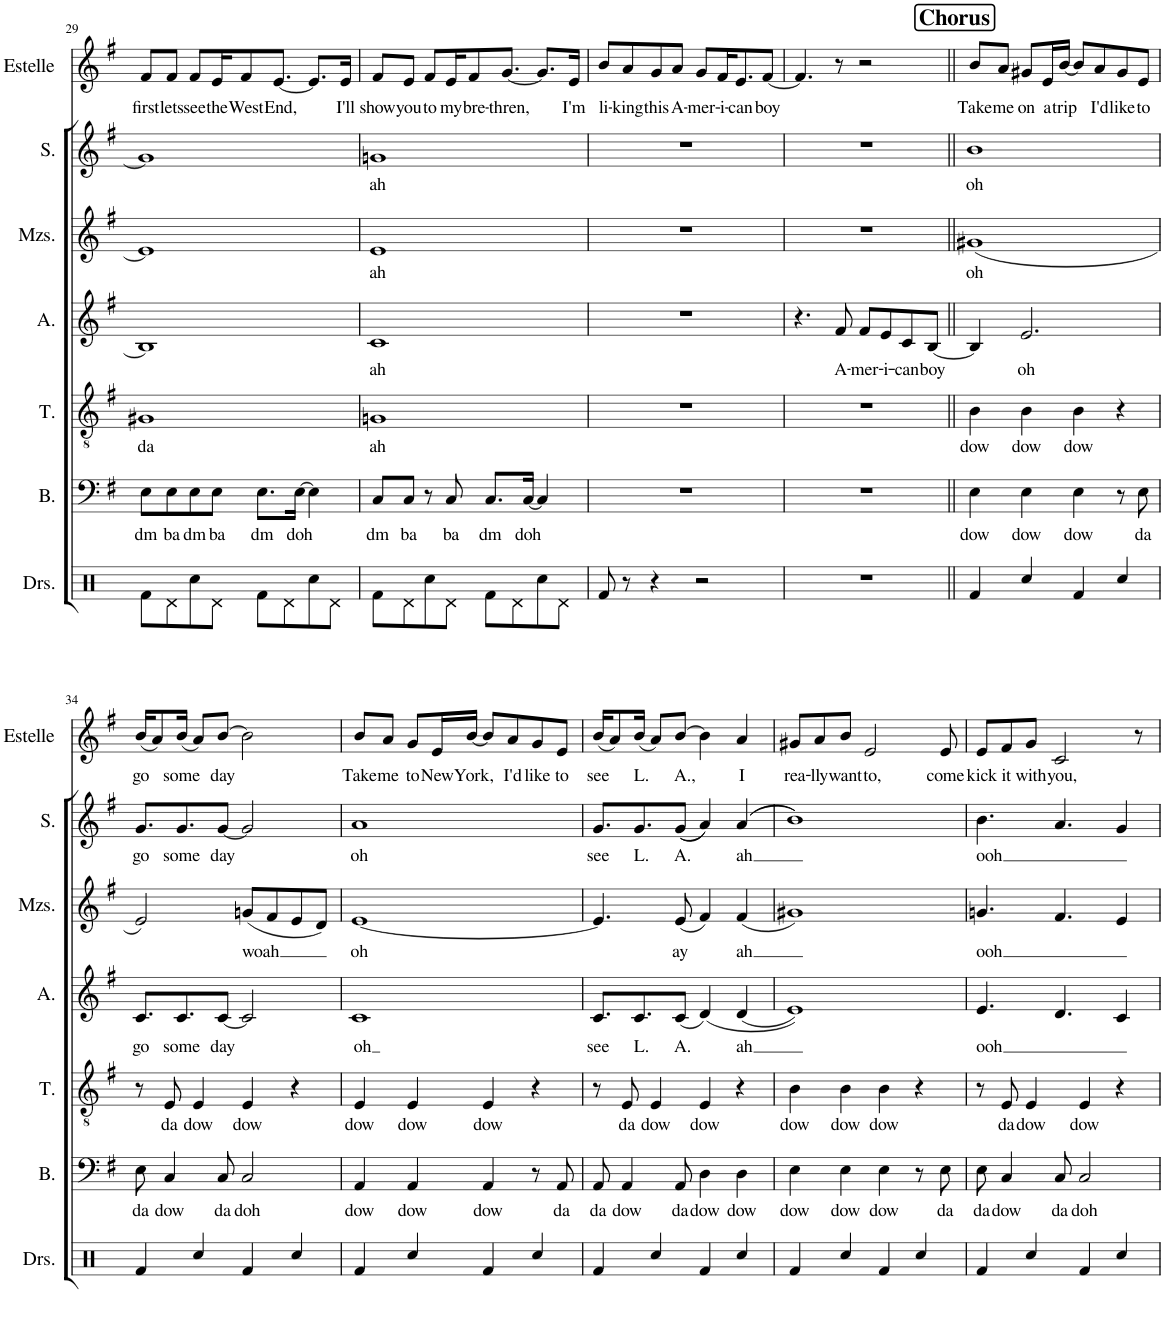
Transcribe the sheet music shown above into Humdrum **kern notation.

**kern	**text	**kern	**text	**kern	**text	**kern	**text	**kern	**text	**kern	**text
*part6	*part6	*part5	*part5	*part4	*part4	*part3	*part3	*part2	*part2	*part1	*part1
*staff6	*staff6	*staff5	*staff5	*staff4	*staff4	*staff3	*staff3	*staff2	*staff2	*staff1	*staff1
*I"Bass	*	*I"Tenor	*	*I"Alto	*	*I"Mezzo-soprano	*	*I"Soprano	*	*I"Estelle	*
*I'B.	*	*I'T.	*	*I'A.	*	*I'Mzs.	*	*I'S.	*	*I'Estelle	*
!!LO:PB:g=z
*clefF4	*	*clefGv2	*	*clefG2	*	*clefG2	*	*clefG2	*	*clefG2	*
*k[f#]	*	*k[f#]	*	*k[f#]	*	*k[f#]	*	*k[f#]	*	*k[f#]	*
*M4/4	*	*M4/4	*	*M4/4	*	*M4/4	*	*M4/4	*	*M4/4	*
=29	=29	=29	=29	=29	=29	=29	=29	=29	=29	=29	=29
!	!LO:LY:b	!	!LO:LY:b	!	!	!	!	!	!	!	!LO:LY:b
8E\L	dm	1G#X	da	1B]	.	1e]	.	1g#]	.	8f#/L	first
!	!LO:LY:b	!	!	!	!	!	!	!	!	!	!LO:LY:b
8E\	ba	.	.	.	.	.	.	.	.	8f#/J	lets
!	!LO:LY:b	!	!	!	!	!	!	!	!	!	!LO:LY:b
8E\	dm	.	.	.	.	.	.	.	.	8f#/L	see
!	!LO:LY:b	!	!	!	!	!	!	!	!	!	!LO:LY:b
8E\J	ba	.	.	.	.	.	.	.	.	16e/K	the
!	!	!	!	!	!	!	!	!	!	!	!LO:LY:b
.	.	.	.	.	.	.	.	.	.	8f#/	West
!	!LO:LY:b	!	!	!	!	!	!	!	!	!	!
8.E\L	dm	.	.	.	.	.	.	.	.	.	.
!	!	!	!	!	!	!	!	!	!	!	!LO:LY:b
.	.	.	.	.	.	.	.	.	.	[8.e/J	End,
!	!LO:LY:b	!	!	!	!	!	!	!	!	!	!
[16E\Jk	doh	.	.	.	.	.	.	.	.	.	.
4E\]	.	.	.	.	.	.	.	.	.	8.e/L]	.
!	!	!	!	!	!	!	!	!	!	!	!LO:LY:b
.	.	.	.	.	.	.	.	.	.	16e/Jk	I'll
=30	=30	=30	=30	=30	=30	=30	=30	=30	=30	=30	=30
!	!LO:LY:b	!	!LO:LY:b	!	!LO:LY:b	!	!LO:LY:b	!	!LO:LY:b	!	!LO:LY:b
8C/L	dm	1Gn	ah	1c	ah	1e	ah	1gn	ah	8f#/L	show
!	!LO:LY:b	!	!	!	!	!	!	!	!	!	!LO:LY:b
8C/J	ba	.	.	.	.	.	.	.	.	8e/J	you
!	!	!	!	!	!	!	!	!	!	!	!LO:LY:b
8r	.	.	.	.	.	.	.	.	.	8f#/L	to
!	!LO:LY:b	!	!	!	!	!	!	!	!	!	!LO:LY:b
8C/	ba	.	.	.	.	.	.	.	.	16e/K	my
!	!	!	!	!	!	!	!	!	!	!	!LO:LY:b
.	.	.	.	.	.	.	.	.	.	8f#/	bre-
!	!LO:LY:b	!	!	!	!	!	!	!	!	!	!
8.C/L	dm	.	.	.	.	.	.	.	.	.	.
!	!	!	!	!	!	!	!	!	!	!	!LO:LY:b
.	.	.	.	.	.	.	.	.	.	[8.g/J	-thren,
!	!LO:LY:b	!	!	!	!	!	!	!	!	!	!
[16C/Jk	doh	.	.	.	.	.	.	.	.	.	.
4C/]	.	.	.	.	.	.	.	.	.	8.g/L]	.
!	!	!	!	!	!	!	!	!	!	!	!LO:LY:b
.	.	.	.	.	.	.	.	.	.	16e/Jk	I'm
=31	=31	=31	=31	=31	=31	=31	=31	=31	=31	=31	=31
!	!	!	!	!	!	!	!	!	!	!	!LO:LY:b
1r	.	1r	.	1r	.	1r	.	1r	.	8b/L	li-
!	!	!	!	!	!	!	!	!	!	!	!LO:LY:b
.	.	.	.	.	.	.	.	.	.	8a/	-king
!	!	!	!	!	!	!	!	!	!	!	!LO:LY:b
.	.	.	.	.	.	.	.	.	.	8g/	this
!	!	!	!	!	!	!	!	!	!	!	!LO:LY:b
.	.	.	.	.	.	.	.	.	.	8a/J	A-
!	!	!	!	!	!	!	!	!	!	!	!LO:LY:b
.	.	.	.	.	.	.	.	.	.	8g/L	-mer-
!	!	!	!	!	!	!	!	!	!	!	!LO:LY:b
.	.	.	.	.	.	.	.	.	.	16f#/K	-i-
!	!	!	!	!	!	!	!	!	!	!	!LO:LY:b
.	.	.	.	.	.	.	.	.	.	8.e/	-can
!	!	!	!	!	!	!	!	!	!	!	!LO:LY:b
.	.	.	.	.	.	.	.	.	.	[8f#/J	boy
=32	=32	=32	=32	=32	=32	=32	=32	=32	=32	=32	=32
1r	.	1r	.	4.r	.	1r	.	1r	.	4.f#/]	.
!	!	!	!	!	!LO:LY:b	!	!	!	!	!	!
.	.	.	.	8f#/	A-	.	.	.	.	8r	.
!	!	!	!	!	!LO:LY:b	!	!	!	!	!	!
.	.	.	.	8f#/L	-mer-	.	.	.	.	2r	.
!	!	!	!	!	!LO:LY:b	!	!	!	!	!	!
.	.	.	.	8e/	-i-	.	.	.	.	.	.
!	!	!	!	!	!LO:LY:b	!	!	!	!	!	!
.	.	.	.	8c/	-can	.	.	.	.	.	.
!	!	!	!	!	!LO:LY:b	!	!	!	!	!	!
.	.	.	.	[8B/J	boy	.	.	.	.	.	.
!!LO:REH:place=s1:a:B:cj:fs=14:t=Chorus
=33||	=33||	=33||	=33||	=33||	=33||	=33||	=33||	=33||	=33||	=33||	=33||
!	!LO:LY:b	!	!LO:LY:b	!	!	!	!LO:LY:b	!	!LO:LY:b	!	!LO:LY:b
4E\	dow	4B\	dow	4B/]	.	(1g#X	oh	1b	oh	8b/L	Take
!	!	!	!	!	!	!	!	!	!	!	!LO:LY:b
.	.	.	.	.	.	.	.	.	.	8a/J	me
!	!LO:LY:b	!	!LO:LY:b	!	!LO:LY:b	!	!	!	!	!	!LO:LY:b
4E\	dow	4B\	dow	2.e/	oh	.	.	.	.	8g#X/L	on
!	!	!	!	!	!	!	!	!	!	!	!LO:LY:b
.	.	.	.	.	.	.	.	.	.	16e/L	a
!	!	!	!	!	!	!	!	!	!	!	!LO:LY:b
.	.	.	.	.	.	.	.	.	.	[16b/JJ	trip
!	!LO:LY:b	!	!LO:LY:b	!	!	!	!	!	!	!	!
4E\	dow	4B\	dow	.	.	.	.	.	.	8b/L]	.
!	!	!	!	!	!	!	!	!	!	!	!LO:LY:b
.	.	.	.	.	.	.	.	.	.	8a/	I'd
!	!	!	!	!	!	!	!	!	!	!	!LO:LY:b
8r	.	4r	.	.	.	.	.	.	.	8g#/	like
!	!LO:LY:b	!	!	!	!	!	!	!	!	!	!LO:LY:b
8E\	da	.	.	.	.	.	.	.	.	8e/J	to
!!LO:LB:g=z
=34	=34	=34	=34	=34	=34	=34	=34	=34	=34	=34	=34
!	!LO:LY:b	!	!	!	!LO:LY:b	!	!	!	!LO:LY:b	!	!LO:LY:b
8E\	da	8r	.	8.c/L	go	2e/)	.	8.g/L	go	(16b/KL	go
.	.	.	.	.	.	.	.	.	.	8a/)	.
!	!LO:LY:b	!	!LO:LY:b	!	!	!	!	!	!	!	!
4C/	dow	8E/	da	.	.	.	.	.	.	.	.
!	!	!	!	!	!LO:LY:b	!	!	!	!LO:LY:b	!	!LO:LY:b
.	.	.	.	8.c/	some	.	.	8.g/	some	(16b/Jk	some
!	!	!	!LO:LY:b	!	!	!	!	!	!	!	!
.	.	4E/	dow	.	.	.	.	.	.	8a/L)	.
!	!LO:LY:b	!	!	!	!LO:LY:b	!	!	!	!LO:LY:b	!	!LO:LY:b
8C/	da	.	.	[8c/J	day	.	.	[8g/J	day	[8b/J	day
!	!LO:LY:b	!	!LO:LY:b	!	!	!	!LO:LY:b	!	!	!	!
2C/	doh	4E/	dow	2c/]	.	(8gn/L	woah	2g/]	.	2b\]	.
.	.	.	.	.	.	8f#/	.	.	.	.	.
.	.	4r	.	.	.	8e/	.	.	.	.	.
.	.	.	.	.	.	8d/J)	.	.	.	.	.
=35	=35	=35	=35	=35	=35	=35	=35	=35	=35	=35	=35
!	!LO:LY:b	!	!LO:LY:b	!	!LO:LY:b	!	!LO:LY:b	!	!LO:LY:b	!	!LO:LY:b
4AA/	dow	4E/	dow	1c	oh	[1e	oh	1a	oh	8b/L	Take
!	!	!	!	!	!	!	!	!	!	!	!LO:LY:b
.	.	.	.	.	.	.	.	.	.	8a/J	me
!	!LO:LY:b	!	!LO:LY:b	!	!	!	!	!	!	!	!LO:LY:b
4AA/	dow	4E/	dow	.	.	.	.	.	.	8g/L	to
!	!	!	!	!	!	!	!	!	!	!	!LO:LY:b
.	.	.	.	.	.	.	.	.	.	16e/L	New
!	!	!	!	!	!	!	!	!	!	!	!LO:LY:b
.	.	.	.	.	.	.	.	.	.	[16b/JJ	York,
!	!LO:LY:b	!	!LO:LY:b	!	!	!	!	!	!	!	!
4AA/	dow	4E/	dow	.	.	.	.	.	.	8b/L]	.
!	!	!	!	!	!	!	!	!	!	!	!LO:LY:b
.	.	.	.	.	.	.	.	.	.	8a/	I'd
!	!	!	!	!	!	!	!	!	!	!	!LO:LY:b
8r	.	4r	.	.	.	.	.	.	.	8g/	like
!	!LO:LY:b	!	!	!	!	!	!	!	!	!	!LO:LY:b
8AA/	da	.	.	.	.	.	.	.	.	8e/J	to
=36	=36	=36	=36	=36	=36	=36	=36	=36	=36	=36	=36
!	!LO:LY:b	!	!	!	!LO:LY:b	!	!	!	!LO:LY:b	!	!LO:LY:b
8AA/	da	8r	.	8.c/L	see	4.e/]	.	8.g/L	see	(16b/KL	see
.	.	.	.	.	.	.	.	.	.	8a/)	.
!	!LO:LY:b	!	!LO:LY:b	!	!	!	!	!	!	!	!
4AA/	dow	8E/	da	.	.	.	.	.	.	.	.
!	!	!	!	!	!LO:LY:b	!	!	!	!LO:LY:b	!	!LO:LY:b
.	.	.	.	8.c/	L.	.	.	8.g/	L.	(16b/Jk	L.
!	!	!	!LO:LY:b	!	!	!	!	!	!	!	!
.	.	4E/	dow	.	.	.	.	.	.	8a/L)	.
!	!LO:LY:b	!	!	!	!LO:LY:b	!	!LO:LY:b	!	!LO:LY:b	!	!LO:LY:b
8AA/	da	.	.	(8c/J	A.	(8e/	ay	((8g/J	A.	[8b/J	A.,
!	!LO:LY:b	!	!LO:LY:b	!	!	!	!	!	!	!	!
4D\	dow	4E/	dow	(4d/)	.	4f#/)	.	4a/))	.	4b\]	.
!	!LO:LY:b	!	!	!	!LO:LY:b	!	!LO:LY:b	!	!LO:LY:b	!	!LO:LY:b
4D\	dow	4r	.	(4d/	ah	(4f#/	ah	((4a/	ah	4a/	I
=37	=37	=37	=37	=37	=37	=37	=37	=37	=37	=37	=37
!	!LO:LY:b	!	!LO:LY:b	!	!	!	!	!	!	!	!LO:LY:b
4E\	dow	4B\	dow	1e))	.	1g#X)	.	1b))	.	8g#X/L	rea-
!	!	!	!	!	!	!	!	!	!	!	!LO:LY:b
.	.	.	.	.	.	.	.	.	.	8a/	-lly
!	!LO:LY:b	!	!LO:LY:b	!	!	!	!	!	!	!	!LO:LY:b
4E\	dow	4B\	dow	.	.	.	.	.	.	8b/J	want
!	!	!	!	!	!	!	!	!	!	!	!LO:LY:b
.	.	.	.	.	.	.	.	.	.	2e/	to,
!	!LO:LY:b	!	!LO:LY:b	!	!	!	!	!	!	!	!
4E\	dow	4B\	dow	.	.	.	.	.	.	.	.
8r	.	4r	.	.	.	.	.	.	.	.	.
!	!LO:LY:b	!	!	!	!	!	!	!	!	!	!LO:LY:b
8E\	da	.	.	.	.	.	.	.	.	8e/	come
=38	=38	=38	=38	=38	=38	=38	=38	=38	=38	=38	=38
!	!LO:LY:b	!	!	!	!LO:LY:b	!	!LO:LY:b	!	!LO:LY:b	!	!LO:LY:b
8E\	da	8r	.	4.e/	ooh	4.gn/	ooh	4.b\	ooh	8e/L	kick
!	!LO:LY:b	!	!LO:LY:b	!	!	!	!	!	!	!	!LO:LY:b
4C/	dow	8E/	da	.	.	.	.	.	.	8f#/	it
!	!	!	!LO:LY:b	!	!	!	!	!	!	!	!LO:LY:b
.	.	4E/	dow	.	.	.	.	.	.	8g/J	with
!	!LO:LY:b	!	!	!	!	!	!	!	!	!	!LO:LY:b
8C/	da	.	.	4.d/	.	4.f#/	.	4.a/	.	2c/	you,
!	!LO:LY:b	!	!LO:LY:b	!	!	!	!	!	!	!	!
2C/	doh	4E/	dow	.	.	.	.	.	.	.	.
.	.	4r	.	4c/	.	4e/	.	4g/	.	.	.
.	.	.	.	.	.	.	.	.	.	8r	.
=	=	=	=	=	=	=	=	=	=	=	=
*-	*-	*-	*-	*-	*-	*-	*-	*-	*-	*-	*-
